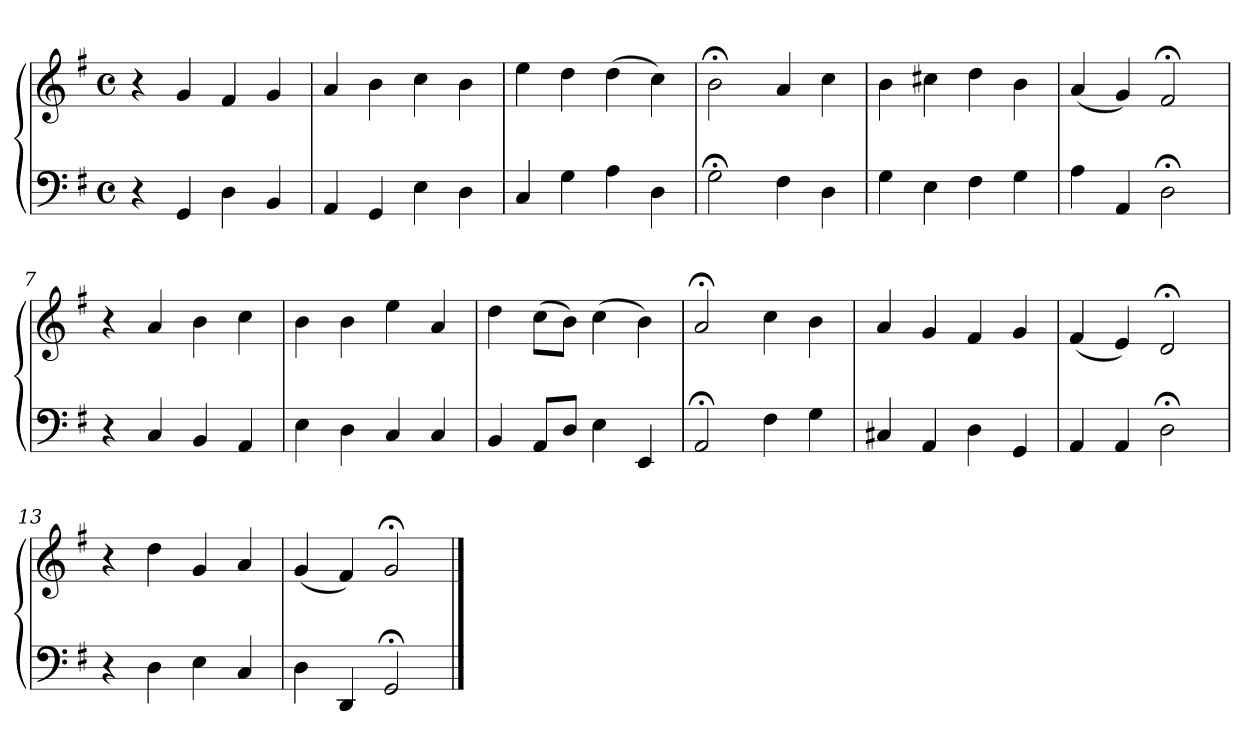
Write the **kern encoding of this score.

**kern	**kern
*part1	*part1
*staff2	*staff1
*clefF4	*clefG2
*k[f#]	*k[f#]
*M4/4	*M4/4
*met(c)	*met(c)
=1	=1
4r	4r
4GG	4g
4D	4f#
4BB	4g
=2	=2
4AA	4a
4GG	4b
4E	4cc
4D	4b
=3	=3
4C	4ee
4G	4dd
4A	(4dd
4D	4cc)
=4	=4
2G;<	2b;<
4F#	4a
4D	4cc
=5	=5
4G	4b
4E	4cc#X
4F#	4dd
4G	4b
=6	=6
4A	(4a
4AA	4g)
2D;<	2f#;<
=7	=7
4r	4r
4C	4a
4BB	4b
4AA	4cc
=8	=8
4E	4b
4D	4b
4C	4ee
4C	4a
!!LO:LB:g=z
=9	=9
4BB	4dd
8AAL	(8ccL
8DJ	8bJ)
4E	(4cc
4EE	4b)
=10	=10
2AA;<	2a;<
4F#	4cc
4G	4b
=11	=11
4C#X	4a
4AA	4g
4D	4f#
4GG	4g
=12	=12
4AA	(4f#
4AA	4e)
2D;<	2d;<
=13	=13
4r	4r
4D	4dd
4E	4g
4C	4a
=14	=14
4D	(4g
4DD	4f#)
2GG;<	2g;<
==	==
*-	*-
